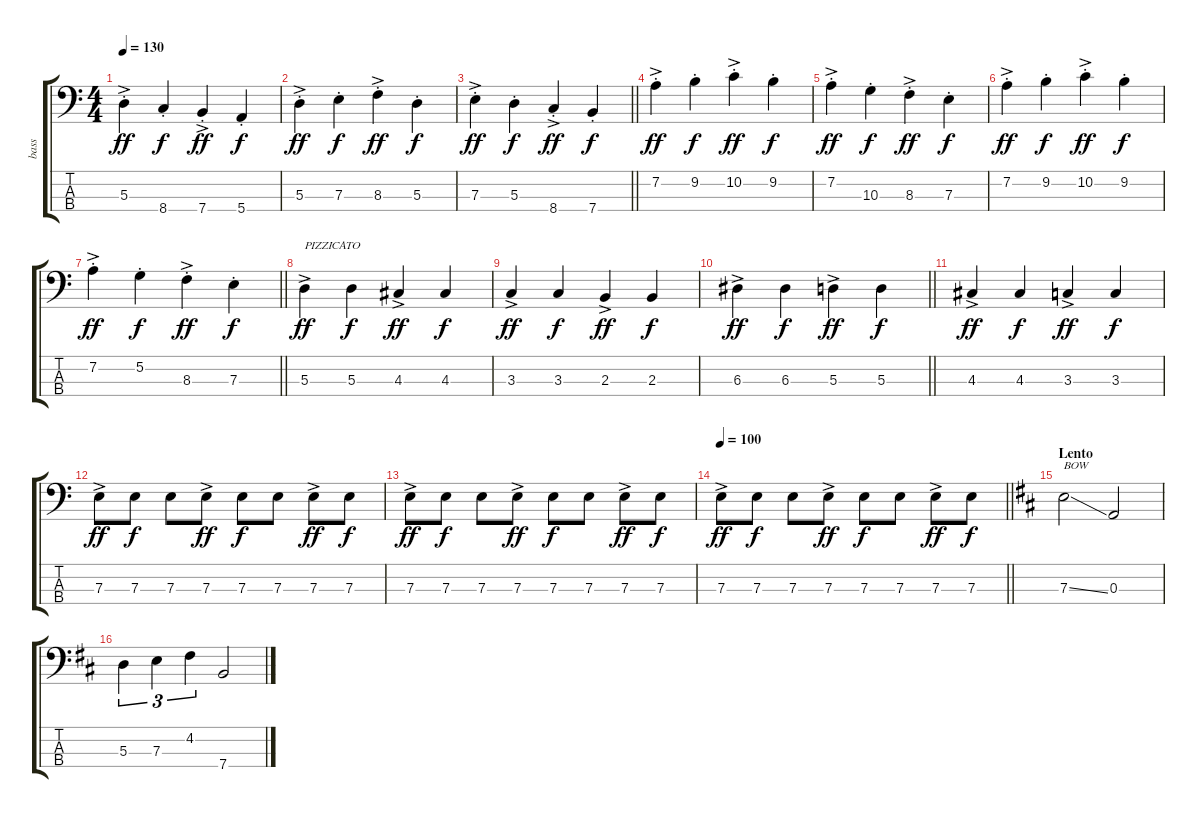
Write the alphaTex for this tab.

\track ("bass" "bass") {instrument contrabass}
\staff {score tabs}
\tuning (G2 D2 A1 E1) {hide}
\ts (4 4)
\tempo 130
\clef f4
\ks c
5.3{ac st}.4{dy ff} 8.4{st}.4{dy f} 7.4{ac st}.4{dy ff} 5.4{st}.4{dy f} |
5.3{ac st}.4{dy ff} 7.3{st}.4{dy f} 8.3{ac st}.4{dy ff} 5.3{st}.4{dy f} |
\barLineRight lightlight
7.3{ac st}.4{dy ff} 5.3{st}.4{dy f} 8.4{ac st}.4{dy ff} 7.4{st}.4{dy f} |
7.2{ac st}.4{dy ff} 9.2{st}.4{dy f} 10.2{ac st}.4{dy ff} 9.2{st}.4{dy f} |
7.2{ac st}.4{dy ff} 10.3{st}.4{dy f} 8.3{ac st}.4{dy ff} 7.3{st}.4{dy f} |
7.2{ac st}.4{dy ff} 9.2{st}.4{dy f} 10.2{ac st}.4{dy ff} 9.2{st}.4{dy f} |
\barLineRight lightlight
7.2{ac st}.4{dy ff} 5.2{st}.4{dy f} 8.3{ac st}.4{dy ff} 7.3{st}.4{dy f} |
5.3{ac}.4{txt "PIZZICATO" dy ff instrument acousticbass} 5.3.4{dy f} 4.3{ac}.4{dy ff} 4.3.4{dy f} |
3.3{ac}.4{dy ff} 3.3.4{dy f} 2.3{ac}.4{dy ff} 2.3.4{dy f} |
\barLineRight lightlight
6.3{ac}.4{dy ff} 6.3.4{dy f} 5.3{ac}.4{dy ff} 5.3.4{dy f} |
4.3{ac}.4{dy ff} 4.3.4{dy f} 3.3{ac}.4{dy ff} 3.3.4{dy f} |
7.3{ac}.8{dy ff} 7.3.8{dy f} 7.3.8 7.3{ac}.8{dy ff} 7.3.8{dy f} 7.3.8 7.3{ac}.8{dy ff} 7.3.8{dy f} |
7.3{ac}.8{dy ff} 7.3.8{dy f} 7.3.8 7.3{ac}.8{dy ff} 7.3.8{dy f} 7.3.8 7.3{ac}.8{dy ff} 7.3.8{dy f} |
\tempo 100
\barLineRight lightlight
7.3{ac}.8{dy ff} 7.3.8{dy f} 7.3.8 7.3{ac}.8{dy ff} 7.3.8{dy f} 7.3.8 7.3{ac}.8{dy ff} 7.3.8{dy f} |
\section ("" "Lento")
\ks d
7.3{ss}.2{txt "BOW" instrument contrabass} 0.3.2 |
5.3.4{tu (3 2)} 7.3.4{tu (3 2)} 4.2.4{tu (3 2)} 7.4.2
